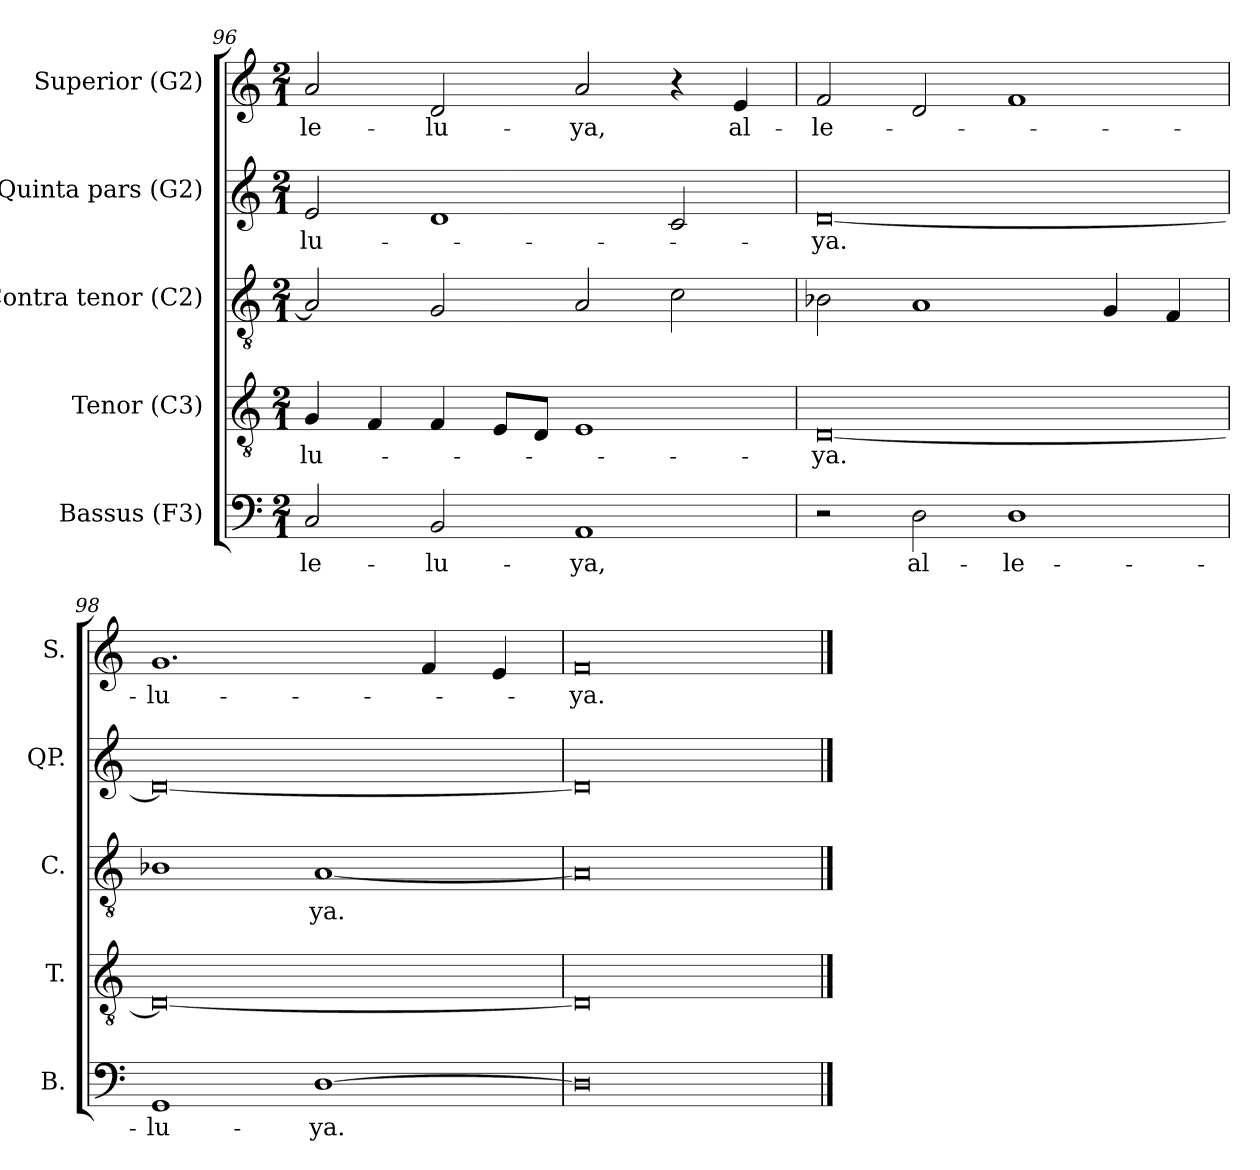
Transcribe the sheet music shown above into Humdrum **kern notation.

**kern	**text	**kern	**text	**kern	**text	**kern	**text	**kern	**text
*part5	*part5	*part4	*part4	*part3	*part3	*part2	*part2	*part1	*part1
*staff5	*staff5	*staff4	*staff4	*staff3	*staff3	*staff2	*staff2	*staff1	*staff1
*I"Bassus (F3)	*	*I"Tenor (C3)	*	*I"Contra tenor (C2)	*	*I"Quinta pars (G2)	*	*I"Superior (G2)	*
*I'B.	*	*I'T.	*	*I'C.	*	*I'QP.	*	*I'S.	*
!!LO:PB:g=z
*clefF4	*	*clefGv2	*	*clefGv2	*	*clefG2	*	*clefG2	*
*	*	*ITrd7c12	*	*ITrd7c12	*	*ITrd7c12	*	*	*
*k[]	*	*k[]	*	*k[]	*	*k[]	*	*k[]	*
*C:	*	*C:	*	*C:	*	*C:	*	*C:	*
*M2/1	*	*M2/1	*	*M2/1	*	*M2/1	*	*M2/1	*
=96	=96	=96	=96	=96	=96	=96	=96	=96	=96
!	!LO:LY:b:color=#000000	!	!	!	!	!	!	!	!
!	!	!	!LO:LY:b:color=#000000	!	!	!	!	!	!
!	!	!	!	!	!	!	!LO:LY:b:color=#000000	!	!
!	!	!	!	!	!	!	!	!	!LO:LY:b:color=#000000
2Ci/	-le-	4GGi/	-lu-	2AAi/]	.	2Ei/	-lu-	2ai/	-le-
.	.	4FFi/	.	.	.	.	.	.	.
!	!LO:LY:b:color=#000000	!	!	!	!	!	!	!	!
!	!	!	!	!	!	!	!	!	!LO:LY:b:color=#000000
2BBi/	-lu-	4FFi/	.	2GGi/	.	1Di	.	2di/	-lu-
.	.	8EEi/L	.	.	.	.	.	.	.
.	.	8DDi/J	.	.	.	.	.	.	.
!	!LO:LY:b:color=#000000	!	!	!	!	!	!	!	!
!	!	!	!	!	!	!	!	!	!LO:LY:b:color=#000000
1AAi	-ya,	1EEi	.	2AAi/	.	.	.	2ai/	-ya,
.	.	.	.	2Ci\	.	2Ci/	.	4r	.
!	!	!	!	!	!	!	!	!	!LO:LY:b:color=#000000
.	.	.	.	.	.	.	.	4ei/	al-
=97	=97	=97	=97	=97	=97	=97	=97	=97	=97
!	!	!	!LO:LY:b:color=#000000	!	!	!	!	!	!
!	!	!	!	!	!	!	!LO:LY:b:color=#000000	!	!
!	!	!	!	!	!	!	!	!	!LO:LY:b:color=#000000
2r	.	[0DDi	-ya.	2BB-i\	.	[0Di	-ya.	2fi/	-le-
!	!LO:LY:b:color=#000000	!	!	!	!	!	!	!	!
2Di\	al-	.	.	1AAi	.	.	.	2di/	.
!	!LO:LY:b:color=#000000	!	!	!	!	!	!	!	!
1Di	-le-	.	.	.	.	.	.	1fi	.
.	.	.	.	4GGi/	.	.	.	.	.
.	.	.	.	4FFi/	.	.	.	.	.
=98	=98	=98	=98	=98	=98	=98	=98	=98	=98
!	!LO:LY:b:color=#000000	!	!	!	!	!	!	!	!
!	!	!	!	!	!	!	!	!	!LO:LY:b:color=#000000
1GGi	-lu-	0DDi_	.	1BB-i	.	0Di_	.	1.gi	-lu-
!	!LO:LY:b:color=#000000	!	!	!	!	!	!	!	!
!	!	!	!	!	!LO:LY:b:color=#000000	!	!	!	!
[1Di	-ya.	.	.	[1AAi	-ya.	.	.	.	.
.	.	.	.	.	.	.	.	4fi/	.
.	.	.	.	.	.	.	.	4ei/	.
=99	=99	=99	=99	=99	=99	=99	=99	=99	=99
!	!	!	!	!	!	!	!	!	!LO:LY:b:color=#000000
0Di]	.	0DDi]	.	0AAi]	.	0Di]	.	0fi	-ya.
==	==	==	==	==	==	==	==	==	==
*-	*-	*-	*-	*-	*-	*-	*-	*-	*-
